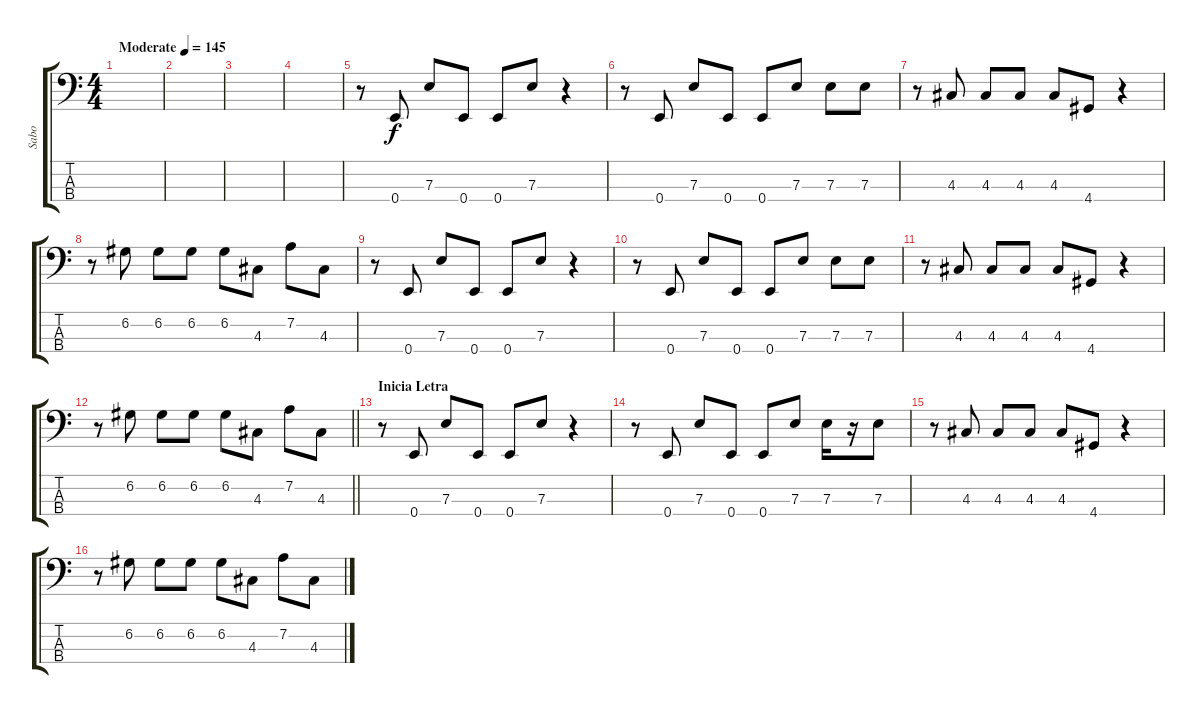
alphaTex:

\track ("Sabo" "Sabo") {instrument electricbassfinger}
\staff {score tabs}
\tuning (G2 D2 A1 E1) {hide}
\ts (4 4)
\tempo (145 "Moderate")
\clef f4
\ks c
|
|
|
|
r.8 0.4.8 7.3.8 0.4.8 0.4.8 7.3.8 r.4 |
r.8 0.4.8 7.3.8 0.4.8 0.4.8 7.3.8 7.3.8 7.3.8 |
r.8 4.3.8 4.3.8 4.3.8 4.3.8 4.4.8 r.4 |
r.8 6.2.8 6.2.8 6.2.8 6.2.8 4.3.8 7.2.8 4.3.8 |
r.8 0.4.8 7.3.8 0.4.8 0.4.8 7.3.8 r.4 |
r.8 0.4.8 7.3.8 0.4.8 0.4.8 7.3.8 7.3.8 7.3.8 |
r.8 4.3.8 4.3.8 4.3.8 4.3.8 4.4.8 r.4 |
\barLineRight lightlight
r.8 6.2.8 6.2.8 6.2.8 6.2.8 4.3.8 7.2.8 4.3.8 |
\section ("" "Inicia Letra")
r.8 0.4.8 7.3.8 0.4.8 0.4.8 7.3.8 r.4 |
r.8 0.4.8 7.3.8 0.4.8 0.4.8 7.3.8 7.3.16 r.16 7.3.8 |
r.8 4.3.8 4.3.8 4.3.8 4.3.8 4.4.8 r.4 |
r.8 6.2.8 6.2.8 6.2.8 6.2.8 4.3.8 7.2.8 4.3.8
